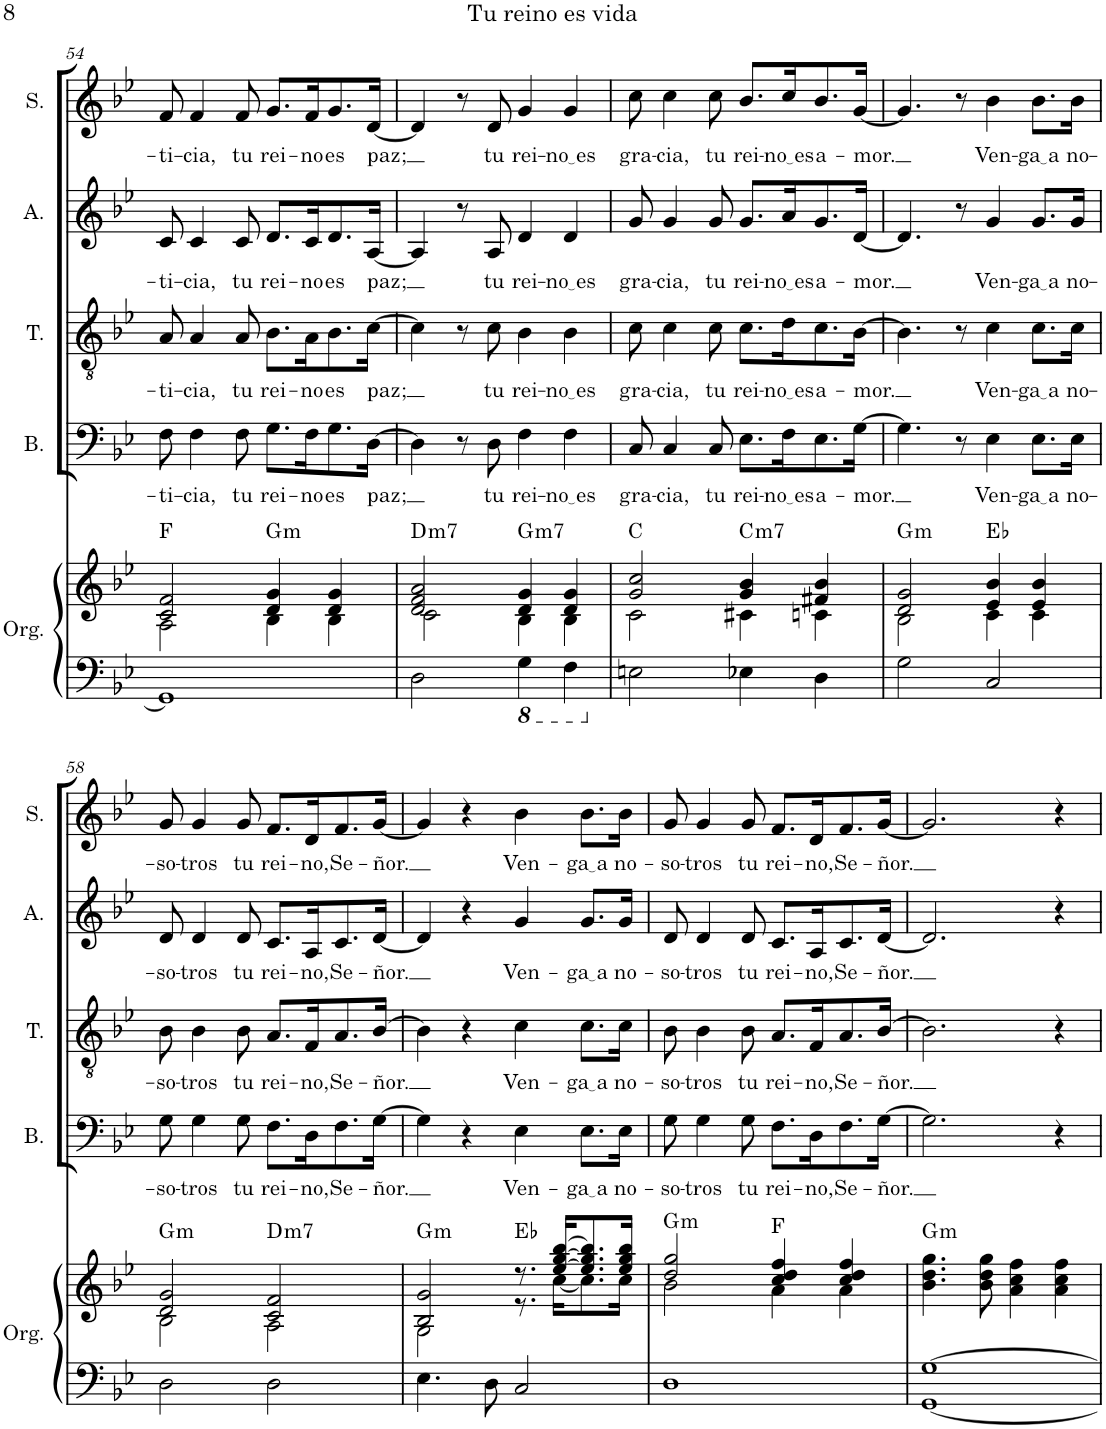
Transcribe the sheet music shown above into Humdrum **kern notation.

**kern	**kern	**harte	**kern	**text	**kern	**text	**kern	**text	**kern	**text
*part5	*part5	*part5	*part4	*part4	*part3	*part3	*part2	*part2	*part1	*part1
*staff6	*staff5	*	*staff4	*staff4	*staff3	*staff3	*staff2	*staff2	*staff1	*staff1
*I"Órgano	*	*	*I"Bajo	*	*I"Tenor	*	*I"Alto	*	*I"Soprano	*
*	*	*	*I'B.	*	*I'T.	*	*I'A.	*	*I'S.	*
!!LO:PB:g=z
*clefF4	*clefG2	*	*clefF4	*	*clefGv2	*	*clefG2	*	*clefG2	*
*k[b-e-]	*k[b-e-]	*	*k[b-e-]	*	*k[b-e-]	*	*k[b-e-]	*	*k[b-e-]	*
*M2/2	*M2/2	*	*M2/2	*	*M2/2	*	*M2/2	*	*M2/2	*
*met(c|)	*met(c|)	*	*met(c|)	*	*met(c|)	*	*met(c|)	*	*met(c|)	*
=54	=54	=54	=54	=54	=54	=54	=54	=54	=54	=54
*	*^	*	*	*	*	*	*	*	*	*
!	!	!	!	!	!LO:LY:b	!	!LO:LY:b	!	!LO:LY:b	!	!LO:LY:b
1GG]	2c/ 2f/	2A\	F:maj	8F\	-ti-	8A/	-ti-	8c/	-ti-	8f/	-ti-
!	!	!	!	!	!LO:LY:b	!	!LO:LY:b	!	!LO:LY:b	!	!LO:LY:b
.	.	.	.	4F\	-cia,	4A/	-cia,	4c/	-cia,	4f/	-cia,
!	!	!	!	!	!LO:LY:b	!	!LO:LY:b	!	!LO:LY:b	!	!LO:LY:b
.	.	.	.	8F\	tu	8A/	tu	8c/	tu	8f/	tu
!	!	!	!LO:H:kt=m	!	!LO:LY:b	!	!LO:LY:b	!	!LO:LY:b	!	!LO:LY:b
.	4d/ 4g/	4B-\	G:min	8.G\L	rei-	8.B-\L	rei-	8.d/L	rei-	8.g/L	rei-
!	!	!	!	!	!LO:LY:b	!	!LO:LY:b	!	!LO:LY:b	!	!LO:LY:b
.	.	.	.	16F\K	-no	16A\K	-no	16c/K	-no	16f/K	-no
!	!	!	!	!	!LO:LY:b	!	!LO:LY:b	!	!LO:LY:b	!	!LO:LY:b
.	4d/ 4g/	4B-\	.	8.G\	es	8.B-\	es	8.d/	es	8.g/	es
!	!	!	!	!	!LO:LY:b	!	!LO:LY:b	!	!LO:LY:b	!	!LO:LY:b
.	.	.	.	[16D\Jk	paz;	[16c\Jk	paz;	[16A/Jk	paz;	[16d/Jk	paz;
=55	=55	=55	=55	=55	=55	=55	=55	=55	=55	=55	=55
!	!	!	!LO:H:kt=m7	!	!	!	!	!	!	!	!
2D\	2d/ 2f/ 2a/	2c\	D:min7	4D\]	.	4c\]	.	4A/]	.	4d/]	.
.	.	.	.	8r	.	8r	.	8r	.	8r	.
!	!	!	!	!	!LO:LY:b	!	!LO:LY:b	!	!LO:LY:b	!	!LO:LY:b
.	.	.	.	8D\	tu	8c\	tu	8A/	tu	8d/	tu
*8ba	*	*	*	*	*	*	*	*	*	*	*
!	!	!	!LO:H:kt=m7	!	!LO:LY:b	!	!LO:LY:b	!	!LO:LY:b	!	!LO:LY:b
4GG\	4d/ 4g/	4B-\	G:min7	4F\	rei-	4B-\	rei-	4d/	rei-	4g/	rei-
!	!	!	!	!	!LO:LY:b	!	!LO:LY:b	!	!LO:LY:b	!	!LO:LY:b
4FF\	4d/ 4g/	4B-\	.	4F\	no es	4B-\	no es	4d/	no es	4g/	no es
=56	=56	=56	=56	=56	=56	=56	=56	=56	=56	=56	=56
*X8ba	*	*	*	*	*	*	*	*	*	*	*
!	!	!	!	!	!LO:LY:b	!	!LO:LY:b	!	!LO:LY:b	!	!LO:LY:b
2En\	2g/ 2cc/	2c\	C:maj	8C/	gra-	8c\	gra-	8g/	gra-	8cc\	gra-
!	!	!	!	!	!LO:LY:b	!	!LO:LY:b	!	!LO:LY:b	!	!LO:LY:b
.	.	.	.	4C/	-cia,	4c\	-cia,	4g/	-cia,	4cc\	-cia,
!	!	!	!	!	!LO:LY:b	!	!LO:LY:b	!	!LO:LY:b	!	!LO:LY:b
.	.	.	.	8C/	tu	8c\	tu	8g/	tu	8cc\	tu
!	!	!	!LO:H:kt=m7	!	!LO:LY:b	!	!LO:LY:b	!	!LO:LY:b	!	!LO:LY:b
4E-X\	4g/ 4b-/	4c#X\	C:min7	8.E-\L	rei-	8.c\L	rei-	8.g/L	rei-	8.b-/L	rei-
!	!	!	!	!	!LO:LY:b	!	!LO:LY:b	!	!LO:LY:b	!	!LO:LY:b
.	.	.	.	16F\K	no es	16d\K	no es	16a/K	no es	16cc/K	no es
!	!	!	!	!	!LO:LY:b	!	!LO:LY:b	!	!LO:LY:b	!	!LO:LY:b
4D\	4f#X/ 4b-/	4cn\	.	8.E-\	a-	8.c\	a-	8.g/	a-	8.b-/	a-
!	!	!	!	!	!LO:LY:b	!	!LO:LY:b	!	!LO:LY:b	!	!LO:LY:b
.	.	.	.	[16G\Jk	-mor.	[16B-\Jk	-mor.	[16d/Jk	-mor.	[16g/Jk	-mor.
=57	=57	=57	=57	=57	=57	=57	=57	=57	=57	=57	=57
!	!	!	!LO:H:kt=m	!	!	!	!	!	!	!	!
2G\	2d/ 2g/	2B-\	G:min	4.G\]	.	4.B-\]	.	4.d/]	.	4.g/]	.
.	.	.	.	8r	.	8r	.	8r	.	8r	.
!	!	!	!	!	!LO:LY:b	!	!LO:LY:b	!	!LO:LY:b	!	!LO:LY:b
2C/	4e-/ 4b-/	4c\	Eb:maj	4E-\	Ven-	4c\	Ven-	4g/	Ven-	4b-\	Ven-
!	!	!	!	!	!LO:LY:b	!	!LO:LY:b	!	!LO:LY:b	!	!LO:LY:b
.	4e-/ 4b-/	4c\	.	8.E-\L	ga a	8.c\L	ga a	8.g/L	ga a	8.b-\L	ga a
!	!	!	!	!	!LO:LY:b	!	!LO:LY:b	!	!LO:LY:b	!	!LO:LY:b
.	.	.	.	16E-\Jk	no-	16c\Jk	no-	16g/Jk	no-	16b-\Jk	no-
!!LO:LB:g=z
=58	=58	=58	=58	=58	=58	=58	=58	=58	=58	=58	=58
!	!	!	!LO:H:kt=m	!	!LO:LY:b	!	!LO:LY:b	!	!LO:LY:b	!	!LO:LY:b
2D\	2d/ 2g/	2B-\	G:min	8G\	-so-	8B-\	-so-	8d/	-so-	8g/	-so-
!	!	!	!	!	!LO:LY:b	!	!LO:LY:b	!	!LO:LY:b	!	!LO:LY:b
.	.	.	.	4G\	-tros	4B-\	-tros	4d/	-tros	4g/	-tros
!	!	!	!	!	!LO:LY:b	!	!LO:LY:b	!	!LO:LY:b	!	!LO:LY:b
.	.	.	.	8G\	tu	8B-\	tu	8d/	tu	8g/	tu
!	!	!	!LO:H:kt=m7	!	!LO:LY:b	!	!LO:LY:b	!	!LO:LY:b	!	!LO:LY:b
2D\	2c/ 2f/	2A\	D:min7	8.F\L	rei-	8.A/L	rei-	8.c/L	rei-	8.f/L	rei-
!	!	!	!	!	!LO:LY:b	!	!LO:LY:b	!	!LO:LY:b	!	!LO:LY:b
.	.	.	.	16D\K	-no,	16F/K	-no,	16A/K	-no,	16d/K	-no,
!	!	!	!	!	!LO:LY:b	!	!LO:LY:b	!	!LO:LY:b	!	!LO:LY:b
.	.	.	.	8.F\	Se-	8.A/	Se-	8.c/	Se-	8.f/	Se-
!	!	!	!	!	!LO:LY:b	!	!LO:LY:b	!	!LO:LY:b	!	!LO:LY:b
.	.	.	.	[16G\Jk	-ñor.	[16B-/Jk	-ñor.	[16d/Jk	-ñor.	[16g/Jk	-ñor.
=59	=59	=59	=59	=59	=59	=59	=59	=59	=59	=59	=59
!	!	!	!LO:H:kt=m	!	!	!	!	!	!	!	!
4.E-\	2B-/ 2g/	2G\	G:min	4G\]	.	4B-\]	.	4d/]	.	4g/]	.
.	.	.	.	4r	.	4r	.	4r	.	4r	.
8D\	.	.	.	.	.	.	.	.	.	.	.
!	!	!	!	!	!LO:LY:b	!	!LO:LY:b	!	!LO:LY:b	!	!LO:LY:b
2C/	8.r	8.r	Eb:maj	4E-\	Ven-	4c\	Ven-	4g/	Ven-	4b-\	Ven-
.	[16ee-/ [16gg/ [16bb-/KL	[16cc\KL	.	.	.	.	.	.	.	.	.
!	!	!	!	!	!LO:LY:b	!	!LO:LY:b	!	!LO:LY:b	!	!LO:LY:b
.	8.ee-/] 8.gg/] 8.bb-/]	8.cc\]	.	8.E-\L	ga a	8.c\L	ga a	8.g/L	ga a	8.b-\L	ga a
!	!	!	!	!	!LO:LY:b	!	!LO:LY:b	!	!LO:LY:b	!	!LO:LY:b
.	16ee-/ 16gg/ 16bb-/Jk	16cc\Jk	.	16E-\Jk	no-	16c\Jk	no-	16g/Jk	no-	16b-\Jk	no-
=60	=60	=60	=60	=60	=60	=60	=60	=60	=60	=60	=60
!	!	!	!LO:H:kt=m	!	!LO:LY:b	!	!LO:LY:b	!	!LO:LY:b	!	!LO:LY:b
1D	2dd/ 2gg/	2b-\	G:min	8G\	-so-	8B-\	-so-	8d/	-so-	8g/	-so-
!	!	!	!	!	!LO:LY:b	!	!LO:LY:b	!	!LO:LY:b	!	!LO:LY:b
.	.	.	.	4G\	-tros	4B-\	-tros	4d/	-tros	4g/	-tros
!	!	!	!	!	!LO:LY:b	!	!LO:LY:b	!	!LO:LY:b	!	!LO:LY:b
.	.	.	.	8G\	tu	8B-\	tu	8d/	tu	8g/	tu
!	!	!	!	!	!LO:LY:b	!	!LO:LY:b	!	!LO:LY:b	!	!LO:LY:b
.	4cc/ 4dd/ 4ff/	4a\	F:maj	8.F\L	rei-	8.A/L	rei-	8.c/L	rei-	8.f/L	rei-
!	!	!	!	!	!LO:LY:b	!	!LO:LY:b	!	!LO:LY:b	!	!LO:LY:b
.	.	.	.	16D\K	-no,	16F/K	-no,	16A/K	-no,	16d/K	-no,
!	!	!	!	!	!LO:LY:b	!	!LO:LY:b	!	!LO:LY:b	!	!LO:LY:b
.	4cc/ 4dd/ 4ff/	4a\	.	8.F\	Se-	8.A/	Se-	8.c/	Se-	8.f/	Se-
!	!	!	!	!	!LO:LY:b	!	!LO:LY:b	!	!LO:LY:b	!	!LO:LY:b
.	.	.	.	[16G\Jk	-ñor.	[16B-/Jk	-ñor.	[16d/Jk	-ñor.	[16g/Jk	-ñor.
*	*v	*v	*	*	*	*	*	*	*	*	*
=61	=61	=61	=61	=61	=61	=61	=61	=61	=61	=61
*^	*	*	*	*	*	*	*	*	*	*
!	!	!	!LO:H:kt=m	!	!	!	!	!	!	!	!
[1G	[1GG	4.b-\ 4.dd\ 4.gg\	G:min	2.G\]	.	2.B-\]	.	2.d/]	.	2.g/]	.
.	.	8b-\ 8dd\ 8gg\	.	.	.	.	.	.	.	.	.
.	.	4a\ 4cc\ 4ff\	.	.	.	.	.	.	.	.	.
.	.	4a\ 4cc\ 4ff\	.	4r	.	4r	.	4r	.	4r	.
*v	*v	*	*	*	*	*	*	*	*	*	*
=	=	=	=	=	=	=	=	=	=	=
*-	*-	*-	*-	*-	*-	*-	*-	*-	*-	*-
